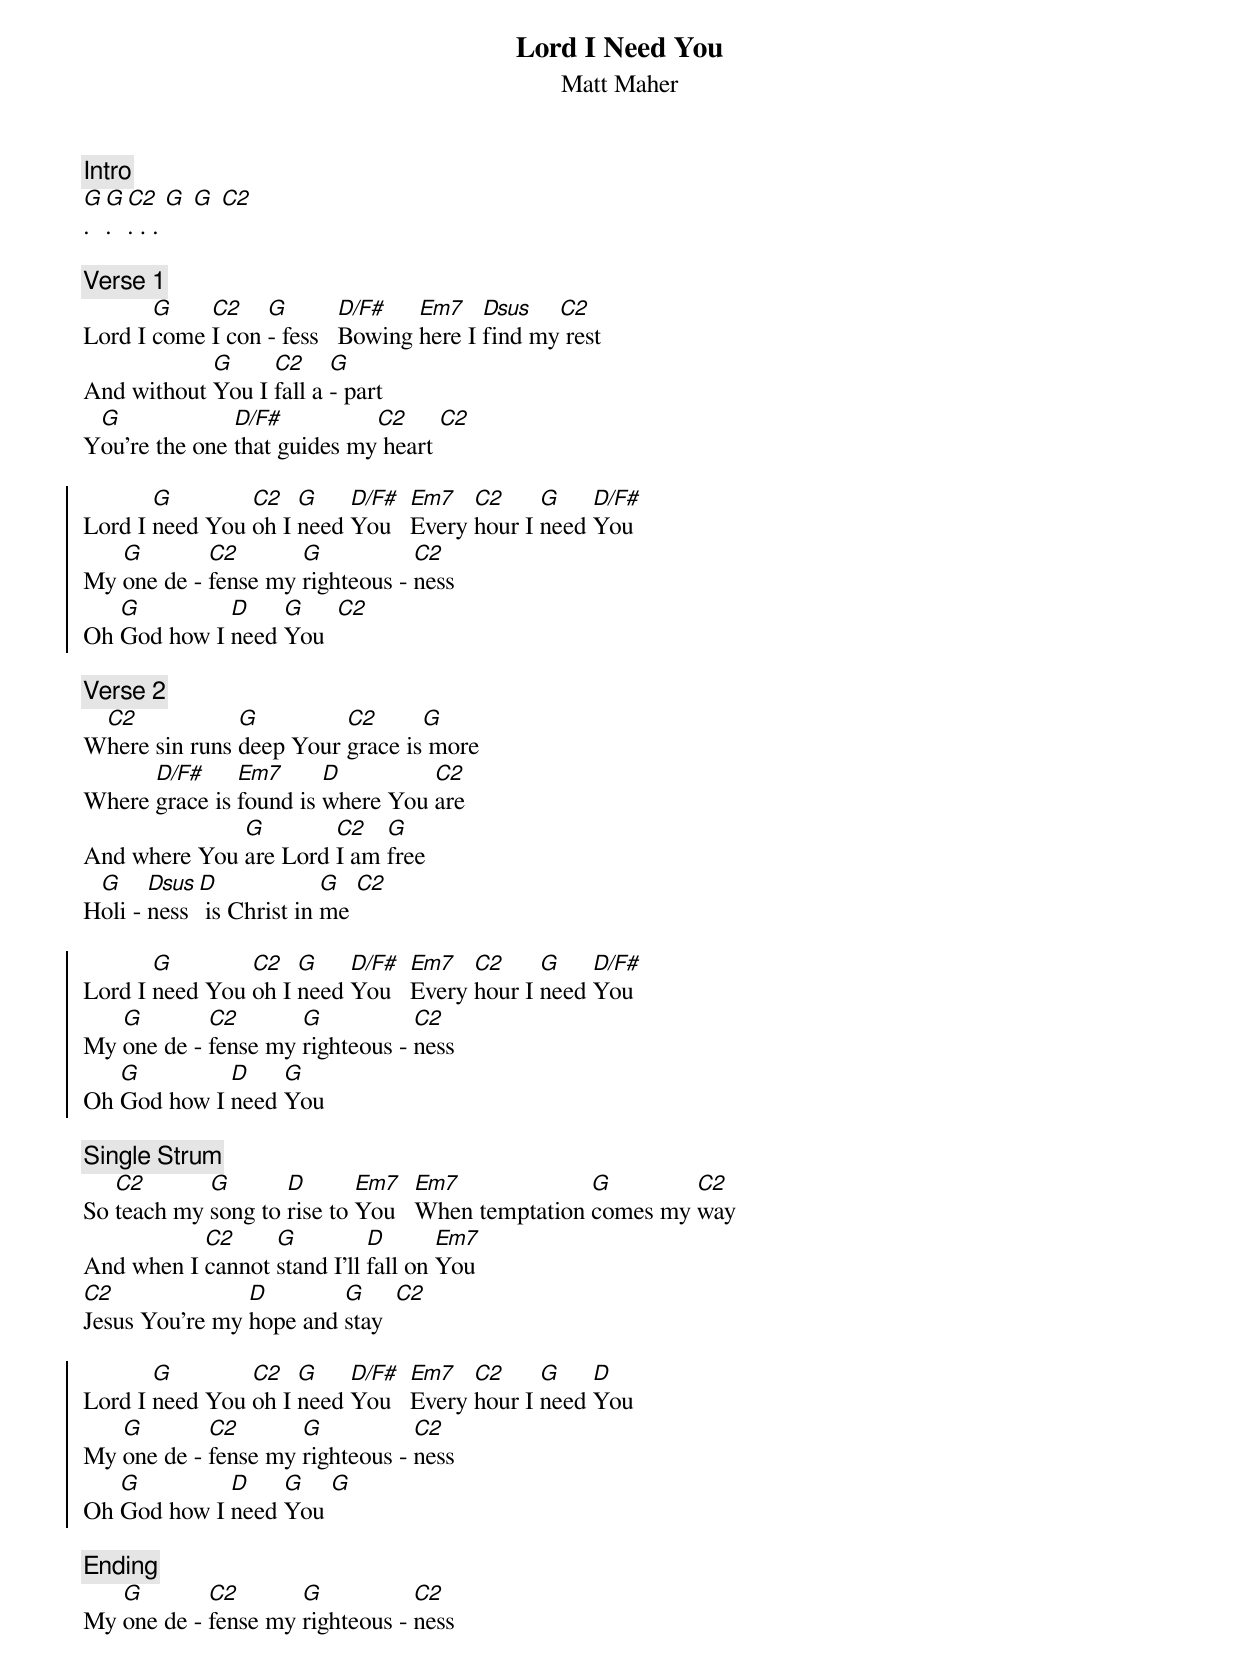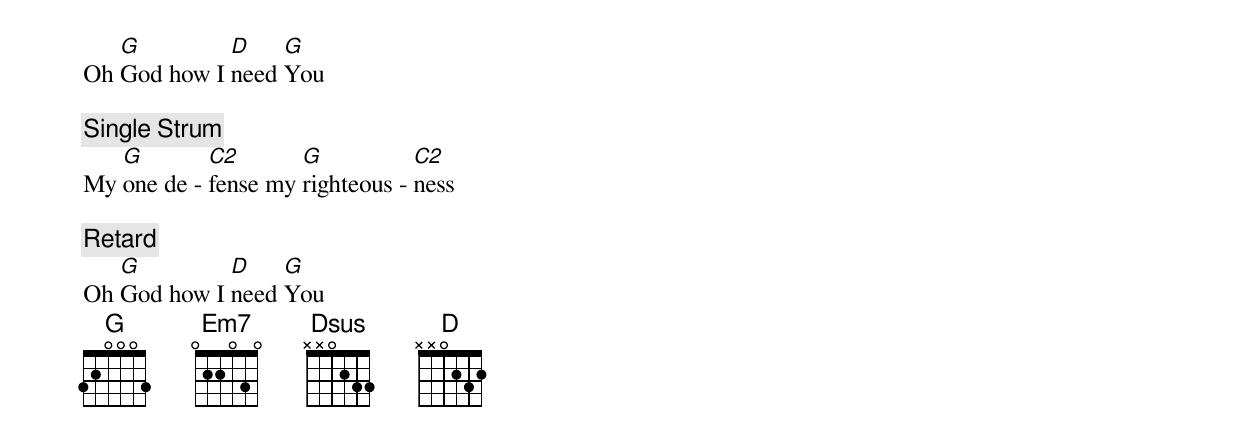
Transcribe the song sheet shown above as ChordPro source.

{title:Lord I Need You}
{subtitle:Matt Maher}
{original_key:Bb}
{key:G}
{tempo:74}
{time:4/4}
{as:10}
{c:Intro}
[G]. [G]. [C2]. . . [G] [G] [C2]

{c:Verse 1}
Lord I [G]come [C2]I con [G]- fess   [D/F#]Bowing [Em7]here I [Dsus]find my[C2] rest
And without [G]You I [C2]fall a [G]- part
Y[G]ou're the one [D/F#]that guides my[C2] heart [C2]

{soc}
Lord I [G]need You [C2]oh I [G]need [D/F#]You   [Em7]Every [C2]hour I [G]need [D/F#]You
My [G]one de - [C2]fense my [G]righteous - [C2]ness
Oh [G]God how I [D]need [G]You  [C2]
{eoc}

{c:Verse 2}
W[C2]here sin runs [G]deep Your [C2]grace is[G] more
Where [D/F#]grace is [Em7]found is [D]where You [C2]are
And where You [G]are Lord [C2]I am [G]free
H[G]oli - [Dsus]ness [D] is Christ in [G]me [C2]

{soc}
Lord I [G]need You [C2]oh I [G]need [D/F#]You   [Em7]Every [C2]hour I [G]need [D/F#]You
My [G]one de - [C2]fense my [G]righteous - [C2]ness
Oh [G]God how I [D]need [G]You
{eoc}

{sob}
{c:Single Strum}
So [C2]teach my [G]song to [D]rise to [Em7]You   [Em7]When temptation [G]comes my [C2]way
And when I [C2]cannot [G]stand I'll [D]fall on [Em7]You
[C2]Jesus You're my [D]hope and [G]stay  [C2]
{eob}

{soc}
Lord I [G]need You [C2]oh I [G]need [D/F#]You   [Em7]Every [C2]hour I [G]need [D]You
My [G]one de - [C2]fense my [G]righteous - [C2]ness
Oh [G]God how I [D]need [G]You [G]
{eoc}

{c:Ending}
My [G]one de - [C2]fense my [G]righteous - [C2]ness
Oh [G]God how I [D]need [G]You

{c:Single Strum}
My [G]one de - [C2]fense my [G]righteous - [C2]ness

{c:Retard}
Oh [G]God how I [D]need [G]You
